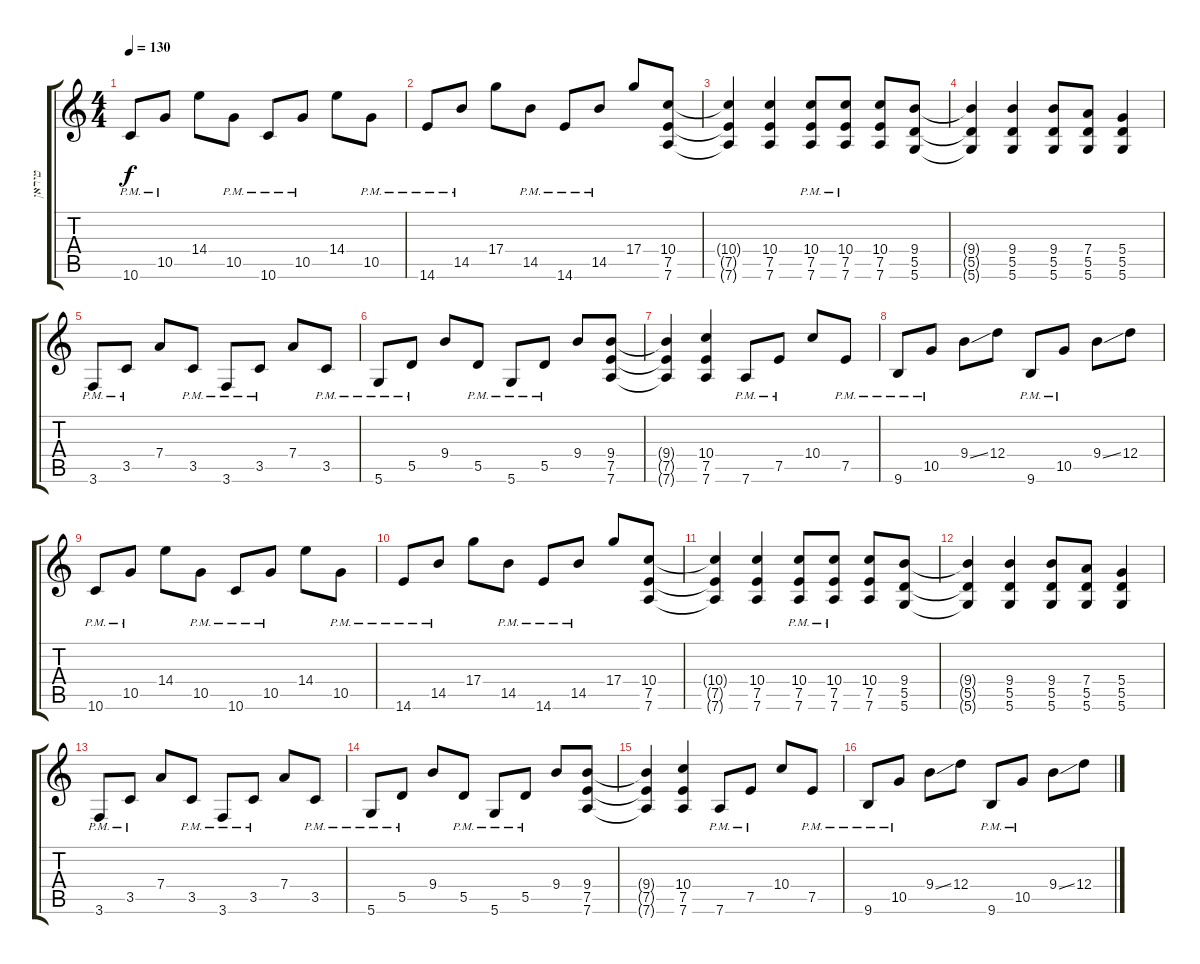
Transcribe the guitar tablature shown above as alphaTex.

\track ("טיראן" "טיראן") {instrument distortionguitar}
\staff {score tabs}
\tuning (E4 B3 G3 D3 A2 D2) {hide}
\ts (4 4)
\tempo 130
\clef g2
\ks c
10.6{pm}.8{dy f} 10.5{pm}.8 14.4.8 10.5{pm}.8 10.6{pm}.8 10.5{pm}.8 14.4.8 10.5{pm}.8 |
14.6{pm}.8 14.5{pm}.8 17.4.8 14.5{pm}.8 14.6{pm}.8 14.5{pm}.8 17.4.8 (10.4 7.5 7.6).8 |
(10.4{t} 7.5{t} 7.6{t}).4 (10.4 7.5 7.6).4 (10.4{pm} 7.5 7.6).8 (10.4{pm} 7.5 7.6).8 (10.4 7.5 7.6).8 (9.4 5.5 5.6).8 |
(9.4{t} 5.5{t} 5.6{t}).4 (9.4 5.5 5.6).4 (9.4 5.5 5.6).8 (7.4 5.5 5.6).8 (5.4 5.5 5.6).4 |
3.6{pm}.8 3.5{pm}.8 7.4.8 3.5{pm}.8 3.6{pm}.8 3.5{pm}.8 7.4.8 3.5{pm}.8 |
5.6{pm}.8 5.5{pm}.8 9.4.8 5.5{pm}.8 5.6{pm}.8 5.5{pm}.8 9.4.8 (9.4 7.5 7.6).8 |
(9.4{t} 7.5{t} 7.6{t}).4 (10.4 7.5 7.6).4 7.6{pm}.8 7.5{pm}.8 10.4.8 7.5{pm}.8 |
9.6{pm}.8 10.5{pm}.8 9.4{ss}.8 12.4.8 9.6{pm}.8 10.5{pm}.8 9.4{ss}.8 12.4.8 |
10.6{pm}.8 10.5{pm}.8 14.4.8 10.5{pm}.8 10.6{pm}.8 10.5{pm}.8 14.4.8 10.5{pm}.8 |
14.6{pm}.8 14.5{pm}.8 17.4.8 14.5{pm}.8 14.6{pm}.8 14.5{pm}.8 17.4.8 (10.4 7.5 7.6).8 |
(10.4{t} 7.5{t} 7.6{t}).4 (10.4 7.5 7.6).4 (10.4 7.5{pm} 7.6).8 (10.4 7.5{pm} 7.6).8 (10.4 7.5 7.6).8 (9.4 5.5 5.6).8 |
(9.4{t} 5.5{t} 5.6{t}).4 (9.4 5.5 5.6).4 (9.4 5.5 5.6).8 (7.4 5.5 5.6).8 (5.4 5.5 5.6).4 |
3.6{pm}.8 3.5{pm}.8 7.4.8 3.5{pm}.8 3.6{pm}.8 3.5{pm}.8 7.4.8 3.5{pm}.8 |
5.6{pm}.8 5.5{pm}.8 9.4.8 5.5{pm}.8 5.6{pm}.8 5.5{pm}.8 9.4.8 (9.4 7.5 7.6).8 |
(9.4{t} 7.5{t} 7.6{t}).4 (10.4 7.5 7.6).4 7.6{pm}.8 7.5{pm}.8 10.4.8 7.5{pm}.8 |
9.6{pm}.8 10.5{pm}.8 9.4{ss}.8 12.4.8 9.6{pm}.8 10.5{pm}.8 9.4{ss}.8 12.4.8
